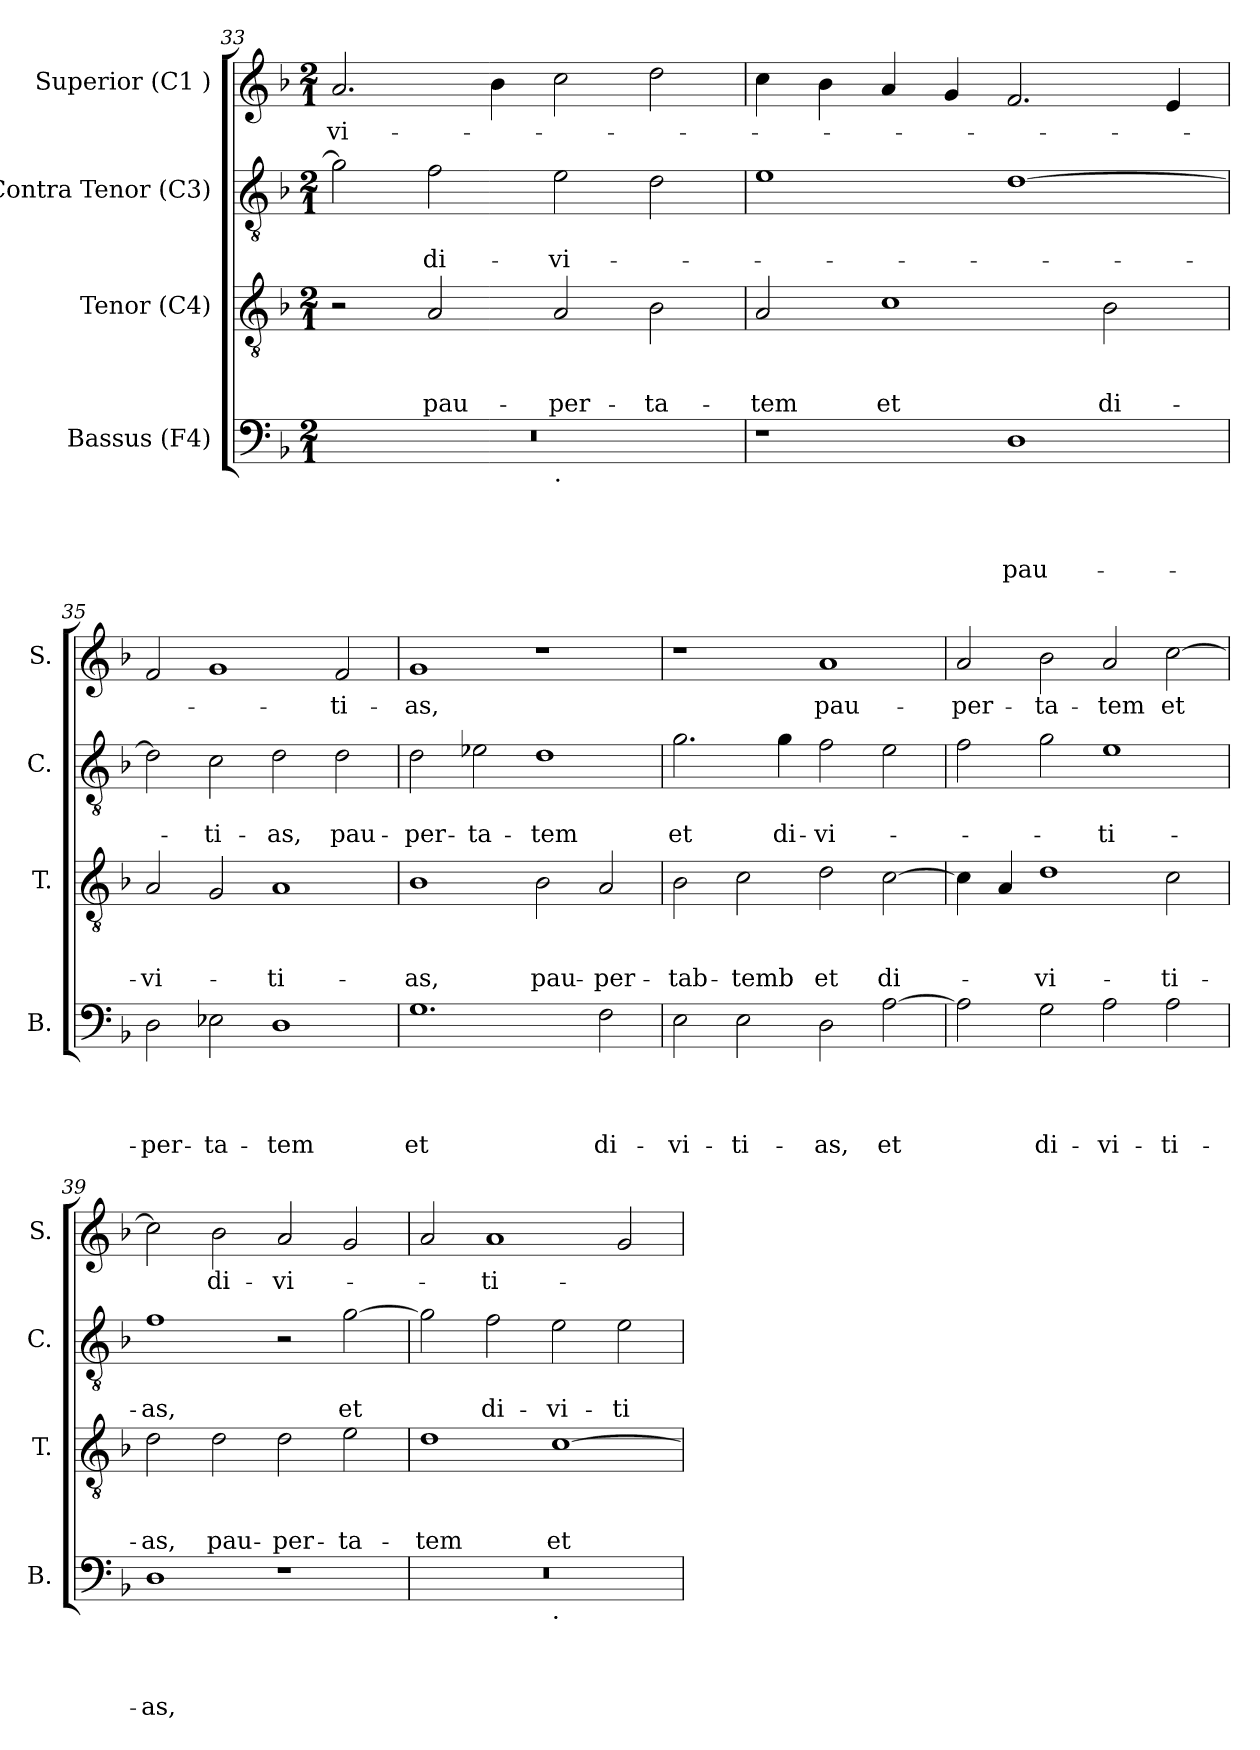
**kern	**text	**text	**text	**text	**kern	**text	**text	**text	**kern	**text	**text	**kern	**text
*part4	*part4	*part4	*part4	*part4	*part3	*part3	*part3	*part3	*part2	*part2	*part2	*part1	*part1
*staff4	*staff4	*staff4	*staff4	*staff4	*staff3	*staff3	*staff3	*staff3	*staff2	*staff2	*staff2	*staff1	*staff1
*I"Bassus (F4)	*	*	*	*	*I"Tenor (C4)	*	*	*	*I"Contra Tenor (C3)	*	*	*I"Superior (C1 )	*
*I'B.	*	*	*	*	*I'T.	*	*	*	*I'C.	*	*	*I'S.	*
*clefF4	*	*	*	*	*clefGv2	*	*	*	*clefGv2	*	*	*clefG2	*
*k[b-]	*	*	*	*	*k[b-]	*	*	*	*k[b-]	*	*	*k[b-]	*
*F:	*	*	*	*	*F:	*	*	*	*F:	*	*	*F:	*
*M2/1	*	*	*	*	*M2/1	*	*	*	*M2/1	*	*	*M2/1	*
=33	=33	=33	=33	=33	=33	=33	=33	=33	=33	=33	=33	=33	=33
!	!	!	!	!	!	!	!	!	!	!	!	!	!LO:LY:b
*^	*	*	*	*	*	*	*	*	*	*	*	*	*
0r	1ryy	.	.	.	.	2r	.	.	.	2g\]	.	.	2.a/	-vi-
!	!	!	!	!	!	!	!	!	!LO:LY:b	!	!	!LO:LY:b	!	!
.	.	.	.	.	.	2A/	.	.	pau-	2f\	.	di-	.	.
.	.	.	.	.	.	.	.	.	.	.	.	.	4b-\	.
!	!LO:TX:b:t=.	!	!	!	!	!	!	!	!	!	!	!	!	!
!	!	!	!	!	!	!	!	!	!LO:LY:b	!	!	!LO:LY:b	!	!
.	1ryy	.	.	.	.	2A/	.	.	-per-	2e\	.	-vi-	2cc\	.
!	!	!	!	!	!	!	!	!	!LO:LY:b	!	!	!	!	!
.	.	.	.	.	.	2B-\	.	.	-ta-	2d\	.	.	2dd\	.
=34	=34	=34	=34	=34	=34	=34	=34	=34	=34	=34	=34	=34	=34	=34
!	!	!	!	!	!	!	!	!	!LO:LY:b	!	!	!	!	!
*v	*v	*	*	*	*	*	*	*	*	*	*	*	*	*
1r	.	.	.	.	2A/	.	.	-tem	1e	.	.	4cc\	.
.	.	.	.	.	.	.	.	.	.	.	.	4b-\	.
!	!	!	!	!	!	!	!	!LO:LY:b	!	!	!	!	!
.	.	.	.	.	1c	.	.	et	.	.	.	4a/	.
.	.	.	.	.	.	.	.	.	.	.	.	4g/	.
!	!	!	!	!LO:LY:b	!	!	!	!	!	!	!	!	!
1D	.	.	.	pau-	.	.	.	.	[<1d	.	.	2.f/	.
!	!	!	!	!	!	!	!	!LO:LY:b	!	!	!	!	!
.	.	.	.	.	2B-\	.	.	di-	.	.	.	.	.
.	.	.	.	.	.	.	.	.	.	.	.	4e</	.
!!LO:LB:g=z
=35	=35	=35	=35	=35	=35	=35	=35	=35	=35	=35	=35	=35	=35
!	!	!	!	!LO:LY:b	!	!	!	!LO:LY:b	!	!	!	!	!
2D\	.	.	.	-per-	2A/	.	.	-vi-	2d\]	.	.	2f/	.
!	!	!	!	!LO:LY:b	!	!	!	!	!	!	!LO:LY:b	!	!
2E-\	.	.	.	-ta-	2G/	.	.	.	2c\	.	-ti-	1g	.
!	!	!	!	!LO:LY:b	!	!	!	!LO:LY:b	!	!	!LO:LY:b	!	!
1D	.	.	.	-tem	1A	.	.	-ti-	2d\	.	-as,	.	.
!	!	!	!	!	!	!	!	!	!	!	!LO:LY:b	!	!LO:LY:b
.	.	.	.	.	.	.	.	.	2d\	.	pau-	2f/	-ti-
=36	=36	=36	=36	=36	=36	=36	=36	=36	=36	=36	=36	=36	=36
!	!	!	!	!LO:LY:b	!	!	!	!LO:LY:b	!	!	!LO:LY:b	!	!LO:LY:b
1.G	.	.	.	et	1B-	.	.	-as,	2d\	.	-per-	1g	-as,
!	!	!	!	!	!	!	!	!	!	!	!LO:LY:b	!	!
.	.	.	.	.	.	.	.	.	2e-\	.	-ta-	.	.
!	!	!	!	!	!	!	!	!LO:LY:b	!	!	!LO:LY:b	!	!
.	.	.	.	.	2B-\	.	.	pau-	1d	.	-tem	1r	.
!	!	!	!	!LO:LY:b	!	!	!	!LO:LY:b:rj	!	!	!	!	!
2F\	.	.	.	di-	2A/	.	.	-per-	.	.	.	.	.
=37	=37	=37	=37	=37	=37	=37	=37	=37	=37	=37	=37	=37	=37
!	!	!	!	!LO:LY:b	!	!	!	!LO:LY:b	!	!	!LO:LY:b	!	!
2E\	.	.	.	-vi-	2B-\	.	.	-tab-	2.g\	.	et	1r	.
!	!	!	!	!LO:LY:b	!	!	!	!LO:LY:b:rj	!	!	!	!	!
2E\	.	.	.	-ti-	2c\	.	.	-temb	.	.	.	.	.
!	!	!	!	!	!	!	!	!	!	!	!LO:LY:b	!	!
.	.	.	.	.	.	.	.	.	4g\	.	di-	.	.
!	!	!	!	!LO:LY:b	!	!	!	!LO:LY:b	!	!	!LO:LY:b:rj	!	!LO:LY:b
2D\	.	.	.	-as,	2d\	.	.	et	2f\	.	-vi-	1a	pau-
!	!	!	!	!LO:LY:b	!	!	!	!LO:LY:b	!	!	!	!	!
[>2A\	.	.	.	et	[>2c\	.	.	di-	2e\	.	.	.	.
=38	=38	=38	=38	=38	=38	=38	=38	=38	=38	=38	=38	=38	=38
!	!	!	!	!	!	!	!	!	!	!	!	!	!LO:LY:b
2A\]	.	.	.	.	4c\]	.	.	.	2f\	.	.	2a/	-per-
.	.	.	.	.	4A/	.	.	.	.	.	.	.	.
!	!	!	!	!LO:LY:b	!	!	!	!LO:LY:b	!	!	!	!	!LO:LY:b
2G\	.	.	.	di-	1d	.	.	-vi-	2g\	.	.	2b-\	-ta-
!	!	!	!	!LO:LY:b	!	!	!	!	!	!	!LO:LY:b	!	!LO:LY:b
2A\	.	.	.	-vi-	.	.	.	.	1e	.	-ti-	2a/	-tem
!	!	!	!	!LO:LY:b	!	!	!	!LO:LY:b	!	!	!	!	!LO:LY:b
2A\	.	.	.	-ti-	2c\	.	.	-ti-	.	.	.	[>2cc\	et
=39	=39	=39	=39	=39	=39	=39	=39	=39	=39	=39	=39	=39	=39
!	!	!	!	!LO:LY:b	!	!	!	!LO:LY:b	!	!	!LO:LY:b	!	!
1D	.	.	.	-as,	2d\	.	.	-as,	1f	.	-as,	2cc\]	.
!	!	!	!	!	!	!	!	!LO:LY:b	!	!	!	!	!LO:LY:b
.	.	.	.	.	2d\	.	.	pau-	.	.	.	2b-\	di-
!	!	!	!	!	!	!	!	!LO:LY:b:rj	!	!	!	!	!LO:LY:b
1r	.	.	.	.	2d\	.	.	-per-	2r	.	.	2a/	-vi-
!	!	!	!	!	!	!	!	!LO:LY:b	!	!	!LO:LY:b	!	!
.	.	.	.	.	2e\	.	.	-ta-	[<2g\	.	et	2g/	.
!!LO:LB:g=z
=40	=40	=40	=40	=40	=40	=40	=40	=40	=40	=40	=40	=40	=40
!	!	!	!	!	!	!	!	!LO:LY:b	!	!	!	!	!
*^	*	*	*	*	*	*	*	*	*	*	*	*	*
0r	1ryy	.	.	.	.	1d	.	.	-tem	2g\]	.	.	2a/	.
!	!	!	!	!	!	!	!	!	!	!	!	!LO:LY:b	!	!LO:LY:b
.	.	.	.	.	.	.	.	.	.	2f\	.	di-	1a	-ti-
!	!LO:TX:b:t=.	!	!	!	!	!	!	!	!	!	!	!	!	!
!	!	!	!	!	!	!	!	!	!LO:LY:b	!	!	!LO:LY:b	!	!
.	1ryy	.	.	.	.	[>1c	.	.	et	2e\	.	-vi-	.	.
!	!	!	!	!	!	!	!	!	!	!	!	!LO:LY:b	!	!
.	.	.	.	.	.	.	.	.	.	2e\	.	-ti-	2g/	.
*v	*v	*	*	*	*	*	*	*	*	*	*	*	*	*
=	=	=	=	=	=	=	=	=	=	=	=	=	=
*-	*-	*-	*-	*-	*-	*-	*-	*-	*-	*-	*-	*-	*-
